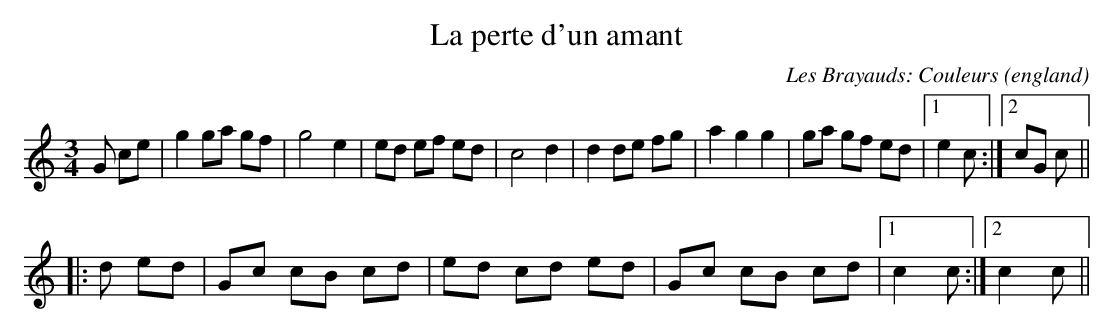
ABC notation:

X:1
T:La perte d'un amant
O:england
C:Les Brayauds: Couleurs
M:3/4
L:1/8
K:C
G ce|g2ga gf|g4e2|ed ef ed|c4d2|\
d2de fg|a2g2g2|ga gf ed|1 e2c:|2 cG c||
|:d ed|Gc cB cd|ed cd ed|Gc cB cd|1c2c:|2 c2 c||
